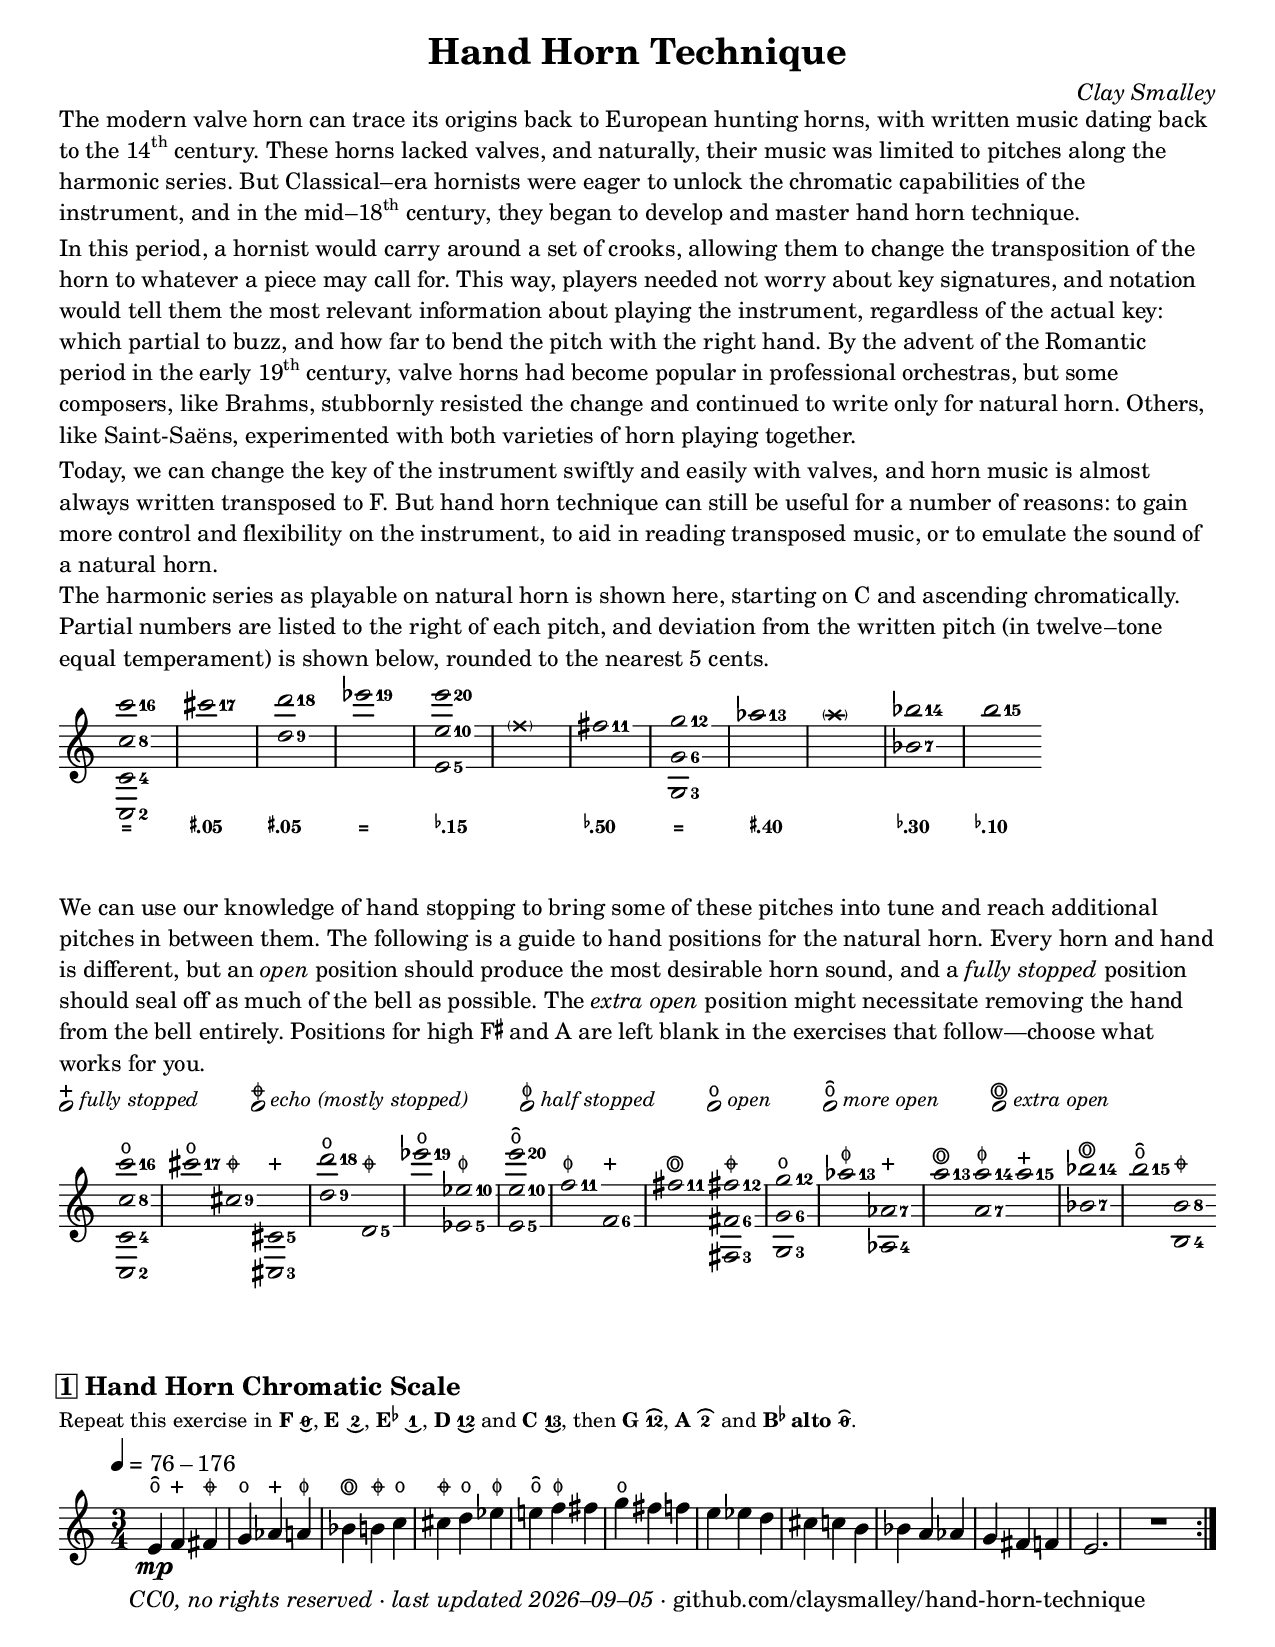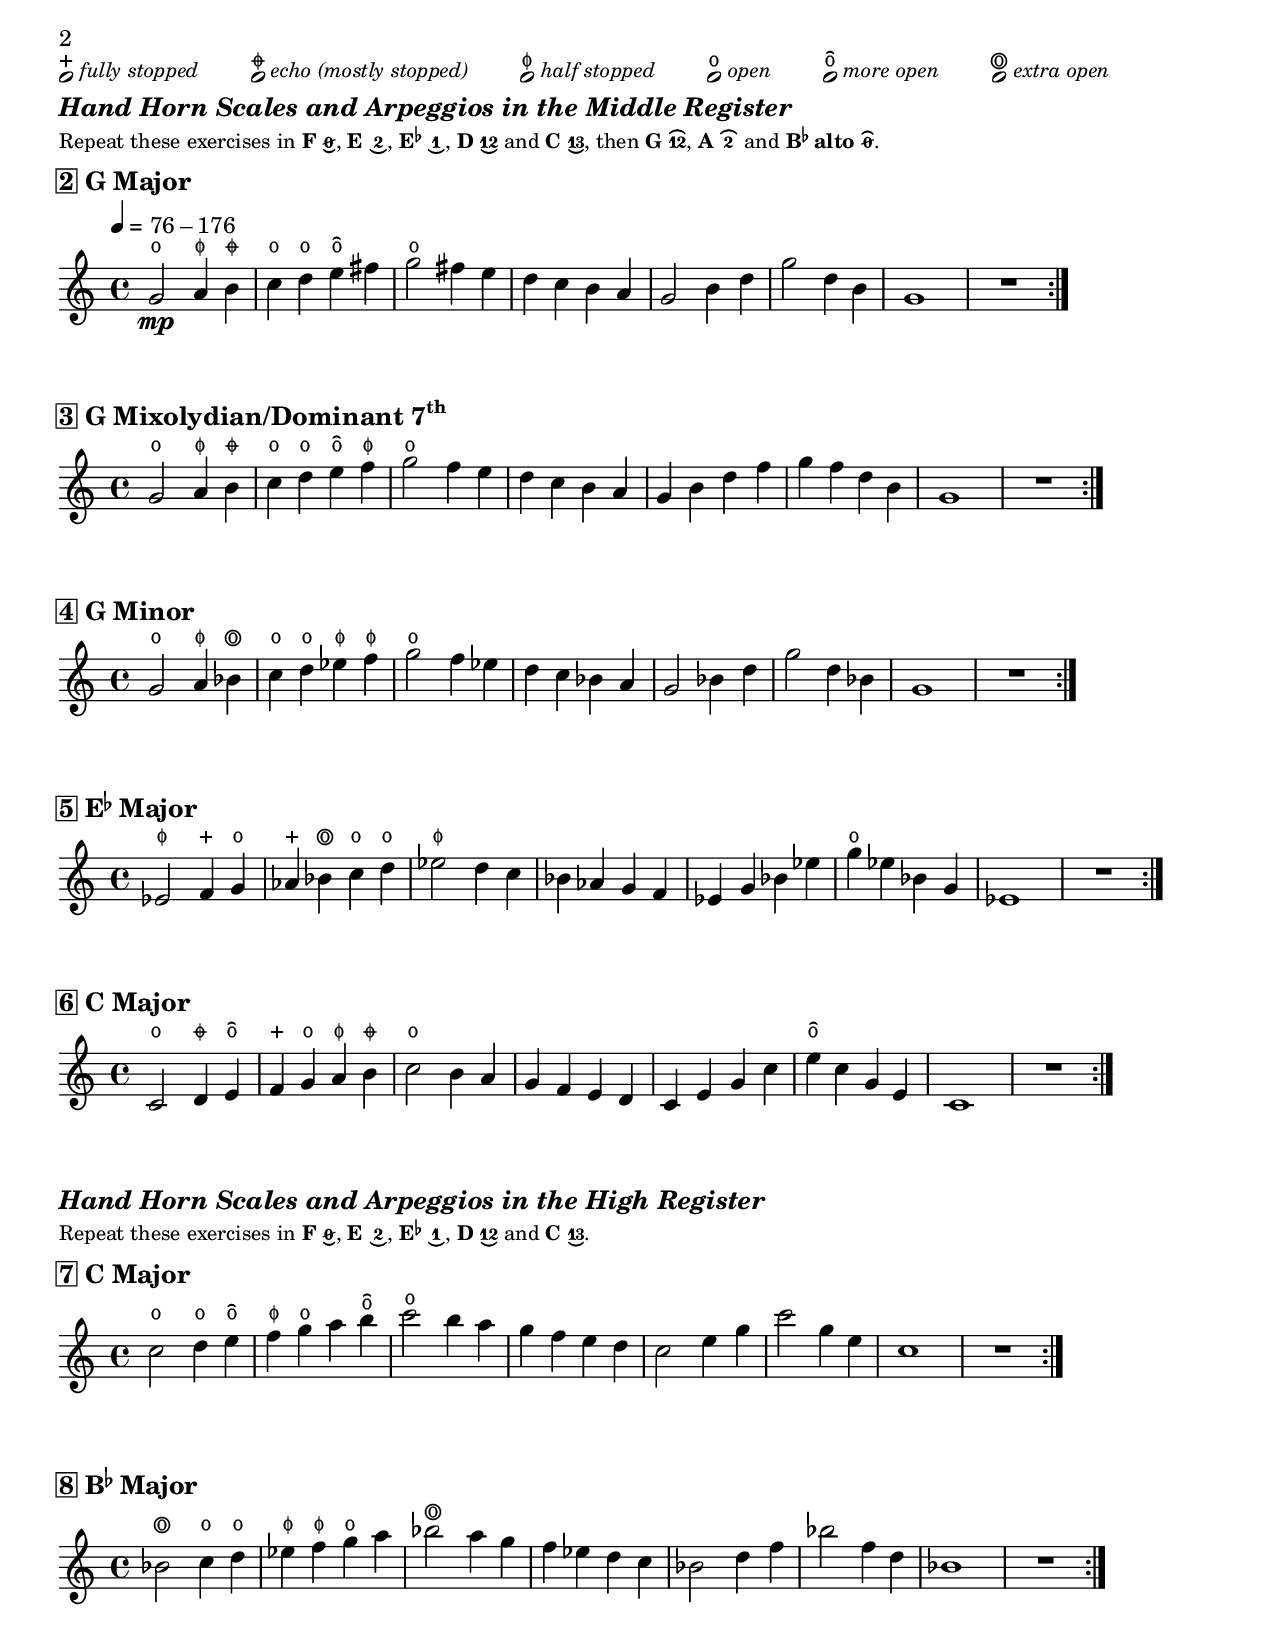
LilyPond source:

\version "2.24.1"

#(set-default-paper-size "letter")

date = #(strftime "%Y–%m–%d" (localtime (current-time)))
\header {
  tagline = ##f
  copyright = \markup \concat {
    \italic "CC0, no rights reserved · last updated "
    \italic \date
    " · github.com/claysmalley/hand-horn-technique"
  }
  title = "Hand Horn Technique"
  composer = \markup \italic "Clay Smalley"
}
\paper {
  indent = 0
  scoreTitleMarkup = \markup {
    \override #`(direction . ,UP)
    \dir-column {
      \small \override #'(baseline-skip . 2.5)
      \fromproperty #'header:subpiece
      \bold \fontsize #1
      \fromproperty #'header:piece
    }
  }
}

centermarkup = {
  \once \override TextScript.staff-padding = #2
  \once \override TextScript.self-alignment-X = #CENTER
  \once \override TextScript.X-offset = #(lambda (g)
  (+ (ly:self-alignment-interface::centered-on-x-parent g)
     (ly:self-alignment-interface::x-aligned-on-self g)))
}

fingerTO = \markup \overtie \abs-fontsize #6 \slashed-digit #0
fingerTB = \markup \overtie \abs-fontsize #6 \finger " 2 "
fingerTAB = \markup \overtie \abs-fontsize #6 \finger 12
fingerLO = \markup \undertie \abs-fontsize #6 \slashed-digit #0
fingerLB = \markup \undertie \abs-fontsize #6 \finger " 2 "
fingerLA = \markup \undertie \abs-fontsize #6 \finger " 1 "
fingerLAB = \markup \undertie \abs-fontsize #6 \finger 12
fingerLAC = \markup \undertie \abs-fontsize #6 \finger 13

tuningZero = \markup
\bold
\abs-fontsize #9
"="
tuningSharpFive = \markup
\bold
\abs-fontsize #9
\concat {
  \super
  \sharp
  ".05"
}
tuningSharpForty = \markup
\bold
\abs-fontsize #9
\concat {
  \super
  \sharp
  ".40"
}
tuningFlatTen = \markup
\bold
\abs-fontsize #9
\concat {
  \super
  \flat
  ".10"
}
tuningFlatFifteen = \markup
\bold
\abs-fontsize #9
\concat {
  \super
  \flat
  ".15"
}
tuningFlatThirty = \markup
\bold
\abs-fontsize #9
\concat {
  \super
  \flat
  ".30"
}
tuningFlatFifty = \markup
\bold
\abs-fontsize #9
\concat {
  \super
  \flat
  ".50"
}

reallyopen = \markup {
  \combine
  \abs-fontsize #12 \musicglyph "scripts.open"
  \abs-fontsize #22 \musicglyph "scripts.flageolet"
}
moreopen = \markup {
  \overtie \abs-fontsize #12 \musicglyph "scripts.open"
}
fullopen = \markup {
  \abs-fontsize #12 \musicglyph "scripts.open"
}
halfstopped = \markup {
  \abs-fontsize #12 \musicglyph "scripts.halfopenvertical"
}
mostlystopped = \markup {
  \combine
  \abs-fontsize #12 \musicglyph "scripts.halfopenvertical"
  \abs-fontsize #12 \musicglyph "scripts.tenuto"
}
fullstopped = \markup {
  \abs-fontsize #12 \musicglyph "scripts.stopped"
}

stoppingGuide = \markup \override #'(padding . 5) \table #'(0 0 0 0 0 0) {
  \line {
    \center-column {
      \musicglyph "noteheads.s1"
      \vspace #-1.5
      \fullstopped
    }
    \small \italic { fully stopped }
  }
  \line {
    \center-column {
      \musicglyph "noteheads.s1"
      \vspace #-1.5
      \mostlystopped
    }
    \small \italic { echo (mostly stopped) }
  }
  \line {
    \center-column {
      \musicglyph "noteheads.s1"
      \vspace #-1.5
      \halfstopped
    }
    \small \italic { half stopped }
  }
  \line {
    \center-column {
      \musicglyph "noteheads.s1"
      \vspace #-1.5
      \fullopen
    }
    \small \italic { open }
  }
  \line {
    \center-column {
      \musicglyph "noteheads.s1"
      \vspace #-1.5
      \moreopen
    }
    \small \italic { more open }
  }
  \line {
    \center-column {
      \musicglyph "noteheads.s1"
      \vspace #-1.5
      \reallyopen
    }
    \small \italic { extra open }
  }
}

\markup \column {
  \wordwrap {
    The modern valve horn can trace its origins back to European hunting horns,
    with written music dating back to the \concat { 14 \super th } century.
    These horns lacked valves,
    and naturally, their music was limited to pitches along the harmonic series.
    But Classical–era hornists were eager to unlock the chromatic capabilities of the instrument,
    and in the \concat { mid–18 \super th } century,
    they began to develop and master hand horn technique.
  }
  \null
  \wordwrap {
    In this period, a hornist would carry around a set of crooks,
    allowing them to change the transposition of the horn to whatever a piece may call for.
    This way, players needed not worry about key signatures,
    and notation would tell them the most relevant information about playing the instrument,
    regardless of the actual key:
    which partial to buzz, and how far to bend the pitch with the right hand.
    By the advent of the Romantic period in the early \concat { 19 \super th } century,
    valve horns had become popular in professional orchestras,
    but some composers, like Brahms,
    stubbornly resisted the change and continued to write only for natural horn.
    Others, like Saint-Saëns, experimented with both varieties of horn playing together.
  }
  \null
  \wordwrap {
    Today, we can change the key of the instrument swiftly and easily with valves,
    and horn music is almost always written transposed to F.
    But hand horn technique can still be useful for a number of reasons:
    to gain more control and flexibility on the instrument,
    to aid in reading transposed music,
    or to emulate the sound of a natural horn.
  }
  \null
  \wordwrap {
    The harmonic series as playable on natural horn is shown here,
    starting on C and ascending chromatically.
    Partial numbers are listed to the right of each pitch,
    and deviation from the written pitch (in twelve–tone equal temperament) is shown below, rounded to the nearest 5 cents.
  }
}
\score {
  \layout {
    #(layout-set-staff-size 20)
    \override Lyrics.LyricText.font-series = #'bold
    \context {
      \Score
      \omit BarNumber
    }
  }
  <<
    \new Staff
    \new Voice = "harmonicSeries"
    \relative c''' {
      \accidentalStyle Score.forget
      \set Score.timing = ##f
      \omit Staff.TimeSignature
      \override Stem.length = 0
      \set fingeringOrientations = #'(right)
      \override Fingering.whiteout = ##t
      \override Fingering.whiteout-style = #'rounded-box

      \clef treble
      <c-16 c,-8 c,-4 c,-2>2*2
      \bar "|"
      <cis-17>2*2
      \bar "|"
      <d-18 d,-9>2*2
      \bar "|"
      <ees-19>2*2
      \bar "|"
      <e-20 e,-10 e,-5>2*2
      \bar "|"
      \parenthesize \xNote f,4*4
      \bar "|"
      <fis-11>2*2
      \bar "|"
      <g-12 g,-6 g,-3>2*2
      \bar "|"
      <aes-13>2*2
      \bar "|"
      \parenthesize \xNote a4*4
      \bar "|"
      <bes-14 bes,-7>2*2
      \bar "|"
      <b-15>2*2
    }
    \new Lyrics = "tuning"
    \context Lyrics = "tuning" {
      \lyricsto "harmonicSeries" {
        \override Lyrics.LyricText.font-size = #-2
        \tuningZero
        \tuningSharpFive
        \tuningSharpFive
        \tuningZero
        \tuningFlatFifteen
        " "
        \tuningFlatFifty
        \tuningZero
        \tuningSharpForty
        " "
        \tuningFlatThirty
        \tuningFlatTen
      }
    }
  >>
}
\markup \wordwrap {
  We can use our knowledge of hand stopping to bring some of these pitches into tune
  and reach additional pitches in between them.
  The following is a guide to hand positions for the natural horn.
  Every horn and hand is different, but an \italic open position should produce the most desirable horn sound,
  and a \italic { fully stopped } position should seal off as much of the bell as possible.
  The \italic { extra open } position might necessitate removing the hand from the bell entirely.
  Positions for high \concat { F \super \sharp } and A are left blank in the exercises that follow—choose what works for you.
}
\markup \null
\stoppingGuide
\markup \null
\score {
  \layout {
    \context {
      \Score
      \omit BarNumber
    }
  }
  \new Staff
  \relative c''' {
    \accidentalStyle Score.forget
    \set Score.timing = ##f
    \omit Staff.TimeSignature
    \override Stem.length = 0
    \set fingeringOrientations = #'(right)
    \override Fingering.whiteout = ##t
    \override Fingering.whiteout-style = #'rounded-box

    \clef treble
    \centermarkup <c-16 c,-8 c,-4 c,-2>2^\fullopen
    \bar "|"
    \centermarkup <cis-17>2^\fullopen
    \centermarkup <cis,-9>2^\mostlystopped
    \centermarkup <cis,-5 cis,-3>2^\fullstopped
    \bar "|"
    \centermarkup <d''-18 d,-9>2^\fullopen
    \centermarkup <d,,-5>2^\mostlystopped
    \bar "|"
    \centermarkup <ees''-19>2^\fullopen
    \centermarkup <ees,-10 ees,-5>2^\halfstopped
    \bar "|"
    \centermarkup <e'-20 e,-10 e,-5>2^\moreopen
    \bar "|"
    \centermarkup <f,-11>2^\halfstopped
    \centermarkup <f,-6>2^\fullstopped
    \bar "|"
    \centermarkup <fis'-11>2^\reallyopen
    \centermarkup <fis-12 fis,-6 fis,-3>2^\mostlystopped
    \bar "|"
    \centermarkup <g-12 g,-6 g,-3>2^\fullopen
    \bar "|"
    \centermarkup <aes-13>2^\halfstopped
    \centermarkup <aes,-7 aes,-4>2^\fullstopped
    \bar "|"
    \centermarkup <a'-13>2^\reallyopen
    \centermarkup <a-14 a,-7>2^\halfstopped
    \centermarkup <a-15>2^\fullstopped
    \bar "|"
    \centermarkup <bes-14 bes,-7>2^\reallyopen
    \bar "|"
    \centermarkup <b-15>2^\moreopen
    \centermarkup <b,-8 b,-4>2^\mostlystopped
  }
}
\score {
  \header {
    piece = \markup \concat { \box { 1 } " Hand Horn Chromatic Scale" }
    subpiece = \markup \wordwrap {
      Repeat this exercise in
      \bold F \concat { \fingerLO "," } 
      \bold E \concat { \fingerLB "," } 
      \bold \concat { "E" \super \flat } \concat { \fingerLA "," }
      \bold D \fingerLAB and
      \bold C \concat { \fingerLAC "," } 
      then
      \bold G \concat { \fingerTAB "," } 
      \bold A \fingerTB and
      \bold { \concat { "B" \super \flat } alto } \concat { \fingerTO "." } 
    }
  }
  \layout {
    \context {
      \Score
      \omit BarNumber
    }
  }
  \new Staff
  \relative c' {
    \accidentalStyle Score.modern

    \clef treble
    \time 3/4
    \tempo 4 = 76 - 176
    \centermarkup e4\mp^\moreopen
    \centermarkup f4^\fullstopped
    \centermarkup fis4^\mostlystopped |
    \centermarkup g4^\fullopen
    \centermarkup aes4^\fullstopped
    \centermarkup a4^\halfstopped |
    \centermarkup bes4^\reallyopen
    \centermarkup b4^\mostlystopped
    \centermarkup c4^\fullopen |
    \centermarkup cis4^\mostlystopped
    \centermarkup d4^\fullopen
    \centermarkup ees4^\halfstopped |
    \centermarkup e4^\moreopen
    \centermarkup f4^\halfstopped
    fis4 |
    \centermarkup g4^\fullopen
    fis4
    f4 |
    e4
    ees4
    d4 |
    cis4
    c4
    b4 |
    bes4
    a4
    aes4 |
    g4
    fis4
    f4 |
    e2.
    R2.
    \bar ":|."
  }
}
\pageBreak
\stoppingGuide
\markup \null
\markup \large \bold \italic "Hand Horn Scales and Arpeggios in the Middle Register"
\markup \small \wordwrap {
  Repeat these exercises in
  \bold F \concat { \fingerLO "," } 
  \bold E \concat { \fingerLB "," } 
  \bold \concat { "E" \super \flat } \concat { \fingerLA "," }
  \bold D \fingerLAB and
  \bold C \concat { \fingerLAC "," } 
  then
  \bold G \concat { \fingerTAB "," } 
  \bold A \fingerTB and
  \bold { \concat { "B" \super \flat } alto } \concat { \fingerTO "." } 
}
\markup \null
\score {
  \header {
    piece = \markup \concat { \box { 2 } " G Major" }
  }
  \layout {
    \context {
      \Score
      \omit BarNumber
    }
  }
  \new Staff
  \relative c'' {
    \clef treble
    \time 4/4
    \tempo 4 = 76 - 176
    \centermarkup g2\mp^\fullopen
    \centermarkup a4^\halfstopped
    \centermarkup b4^\mostlystopped |
    \centermarkup c4^\fullopen
    \centermarkup d4^\fullopen
    \centermarkup e4^\moreopen
    fis4 |
    \centermarkup g2^\fullopen
    fis4
    e4 |
    d4
    c4
    b4
    a4 |
    g2
    b4
    d4 |
    g2
    d4
    b4 |
    g1
    R1
    \bar ":|."
  }
}
\score {
  \header {
    piece = \markup \concat { \box { 3 } " G Mixolydian/Dominant 7" \super th }
  }
  \layout {
    \context {
      \Score
      \omit BarNumber
    }
  }
  \new Staff
  \relative c'' {
    \clef treble
    \time 4/4
    \centermarkup g2^\fullopen
    \centermarkup a4^\halfstopped
    \centermarkup b4^\mostlystopped |
    \centermarkup c4^\fullopen
    \centermarkup d4^\fullopen
    \centermarkup e4^\moreopen
    \centermarkup f4^\halfstopped |
    \centermarkup g2^\fullopen
    f4
    e4 |
    d4
    c4
    b4
    a4 |
    g4
    b4
    d4
    f4 |
    g4
    f4
    d4
    b4 |
    g1
    R1
    \bar ":|."
  }
}
\score {
  \header {
    piece = \markup \concat { \box { 4 } " G Minor" }
  }
  \layout {
    \context {
      \Score
      \omit BarNumber
    }
  }
  \new Staff
  \relative c'' {
    \clef treble
    \time 4/4
    \centermarkup g2^\fullopen
    \centermarkup a4^\halfstopped
    \centermarkup bes4^\reallyopen |
    \centermarkup c4^\fullopen
    \centermarkup d4^\fullopen
    \centermarkup ees4^\halfstopped
    \centermarkup f4^\halfstopped |
    \centermarkup g2^\fullopen
    f4
    ees4 |
    d4
    c4
    bes4
    a4 |
    g2
    bes4
    d4 |
    g2
    d4
    bes4 |
    g1
    R1
    \bar ":|."
  }
}
\score {
  \header {
    piece = \markup \concat { \box { 5 } " E" \super \flat " Major" }
  }
  \layout {
    \context {
      \Score
      \omit BarNumber
    }
  }
  \new Staff
  \relative c' {
    \clef treble
    \time 4/4
    \centermarkup ees2^\halfstopped
    \centermarkup f4^\fullstopped
    \centermarkup g4^\fullopen |
    \centermarkup aes4^\fullstopped
    \centermarkup bes4^\reallyopen
    \centermarkup c4^\fullopen
    \centermarkup d4^\fullopen |
    \centermarkup ees2^\halfstopped
    d4
    c4 |
    bes4
    aes4
    g4
    f4 |
    ees4
    g4
    bes4
    ees4 |
    \centermarkup g4^\fullopen
    ees4
    bes4
    g4 |
    ees1
    R1
    \bar ":|."
  }
}
\score {
  \header {
    piece = \markup \concat { \box { 6 } " C Major" }
  }
  \layout {
    \context {
      \Score
      \omit BarNumber
    }
  }
  \new Staff
  \relative c' {
    \clef treble
    \time 4/4
    \centermarkup c2^\fullopen
    \centermarkup d4^\mostlystopped
    \centermarkup e4^\moreopen |
    \centermarkup f4^\fullstopped
    \centermarkup g4^\fullopen
    \centermarkup a4^\halfstopped
    \centermarkup b4^\mostlystopped |
    \centermarkup c2^\fullopen
    b4
    a4 |
    g4
    f4
    e4
    d4 |
    c4
    e4
    g4
    c4 |
    \centermarkup e4^\moreopen
    c4
    g4
    e4 |
    c1
    R1
    \bar ":|."
  }
}
\markup \null
\markup \large \bold \italic "Hand Horn Scales and Arpeggios in the High Register"
\markup \small \wordwrap {
  Repeat these exercises in
  \bold F \concat { \fingerLO "," } 
  \bold E \concat { \fingerLB "," } 
  \bold \concat { "E" \super \flat } \concat { \fingerLA "," }
  \bold D \fingerLAB and
  \bold C \concat { \fingerLAC "." } 
}
\markup \null
\score {
  \header {
    piece = \markup \concat { \box { 7 } " C Major" }
  }
  \layout {
    \context {
      \Score
      \omit BarNumber
    }
  }
  \new Staff
  \relative c'' {
    \clef treble
    \time 4/4
    \centermarkup c2^\fullopen
    \centermarkup d4^\fullopen
    \centermarkup e4^\moreopen |
    \centermarkup f4^\halfstopped
    \centermarkup g4^\fullopen
    a4
    \centermarkup b4^\moreopen |
    \centermarkup c2^\fullopen
    b4
    a4 |
    g4
    f4
    e4
    d4 |
    c2
    e4
    g4 |
    c2
    g4
    e4 |
    c1
    R1
    \bar ":|."
  }
}
\score {
  \header {
    piece = \markup \concat { \box { 8 } " B" \super \flat " Major" }
  }
  \layout {
    \context {
      \Score
      \omit BarNumber
    }
  }
  \new Staff
  \relative c'' {
    \clef treble
    \time 4/4
    \centermarkup bes2^\reallyopen
    \centermarkup c4^\fullopen
    \centermarkup d4^\fullopen |
    \centermarkup ees4^\halfstopped
    \centermarkup f4^\halfstopped
    \centermarkup g4^\fullopen
    a4 |
    \centermarkup bes2^\reallyopen
    a4
    g4
    f4
    ees4
    d4
    c4 |
    bes2
    d4
    f4 |
    bes2
    f4
    d4 |
    bes1
    R1
    \bar ":|."
  }
}
